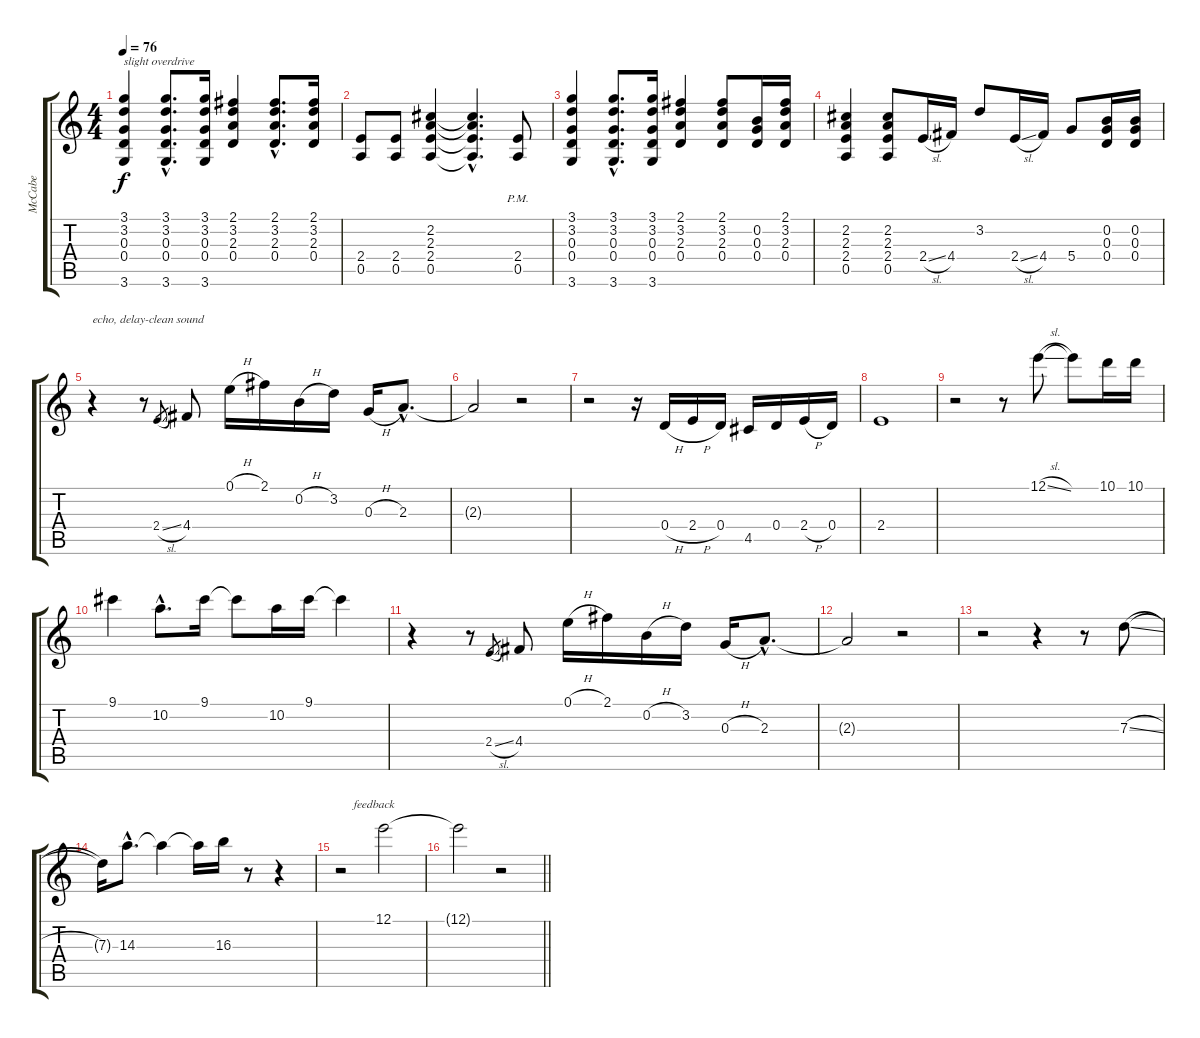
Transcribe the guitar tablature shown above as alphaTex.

\track ("McCabe" "McCabe") {instrument overdrivenguitar}
\staff {score tabs}
\tuning (E4 B3 G3 D3 A2 E2) {hide}
\ts (4 4)
\tempo 76
\clef g2
\ks c
(3.1 3.2 0.3 0.4 3.6).4{txt "slight overdrive" dy f instrument overdrivenguitar} (3.1{hac} 3.2{hac} 0.3{hac} 0.4{hac} 3.6{hac}).8{d} (3.1 3.2 0.3 0.4 3.6).16 (2.1 3.2 2.3 0.4).4 (2.1{hac} 3.2{hac} 2.3{hac} 0.4{hac}).8{d} (2.1 3.2 2.3 0.4).16 |
(2.4 0.5).8 (2.4 0.5).8 (2.2 2.3 2.4 0.5).4 (2.2{hac t} 2.3{hac t} 2.4{hac t} 0.5{hac t}).4{d} (2.4{pm} 0.5{pm}).8 |
(3.1 3.2 0.3 0.4 3.6).4 (3.1{hac} 3.2{hac} 0.3{hac} 0.4{hac} 3.6{hac}).8{d} (3.1 3.2 0.3 0.4 3.6).16 (2.1 3.2 2.3 0.4).4 (2.1 3.2 2.3 0.4).8 (0.2 0.3 0.4).16 (2.1 3.2 2.3 0.4).16 |
(2.2 2.3 2.4 0.5).4 (2.2 2.3 2.4 0.5).8 2.4{sl}.16 4.4.16 3.2.8 2.4{sl}.16 4.4.16 5.4.8 (0.2 0.3 0.4).16 (0.2 0.3 0.4).16 |
r.4{txt "echo, delay-clean sound"} r.8 2.4{sl}.8{gr} 4.4.8 0.1{h}.16 2.1.16 0.2{h}.16 3.2.16 0.3{h}.16 2.3{hac}.8{d} |
2.3{t}.2 r.2 |
r.2 r.16 0.4{h}.16 2.4{h}.16 0.4.16 4.5.16 0.4.16 2.4{h}.16 0.4.16 |
2.4.1 |
r.2 r.8 12.1{sl}.8 12.1{t}.8 10.1.16 10.1.16 |
9.1.4 10.2{hac}.8{d} 9.1.16 9.1{t}.8 10.2.16 9.1.16 9.1{t}.4 |
r.4 r.8 2.4{sl}.8{gr} 4.4.8 0.1{h}.16 2.1.16 0.2{h}.16 3.2.16 0.3{h}.16 2.3{hac}.8{d} |
2.3{t}.2 r.2 |
r.2 r.4 r.8 7.3{sl}.8 |
7.3{t}.16 14.3{hac}.8{d} 14.3{t}.4 14.3{t}.16 16.3.16 r.8 r.4 |
r.2{txt "    feedback"} 12.1.2 |
\barLineRight lightlight
12.1{t}.2 r.2
